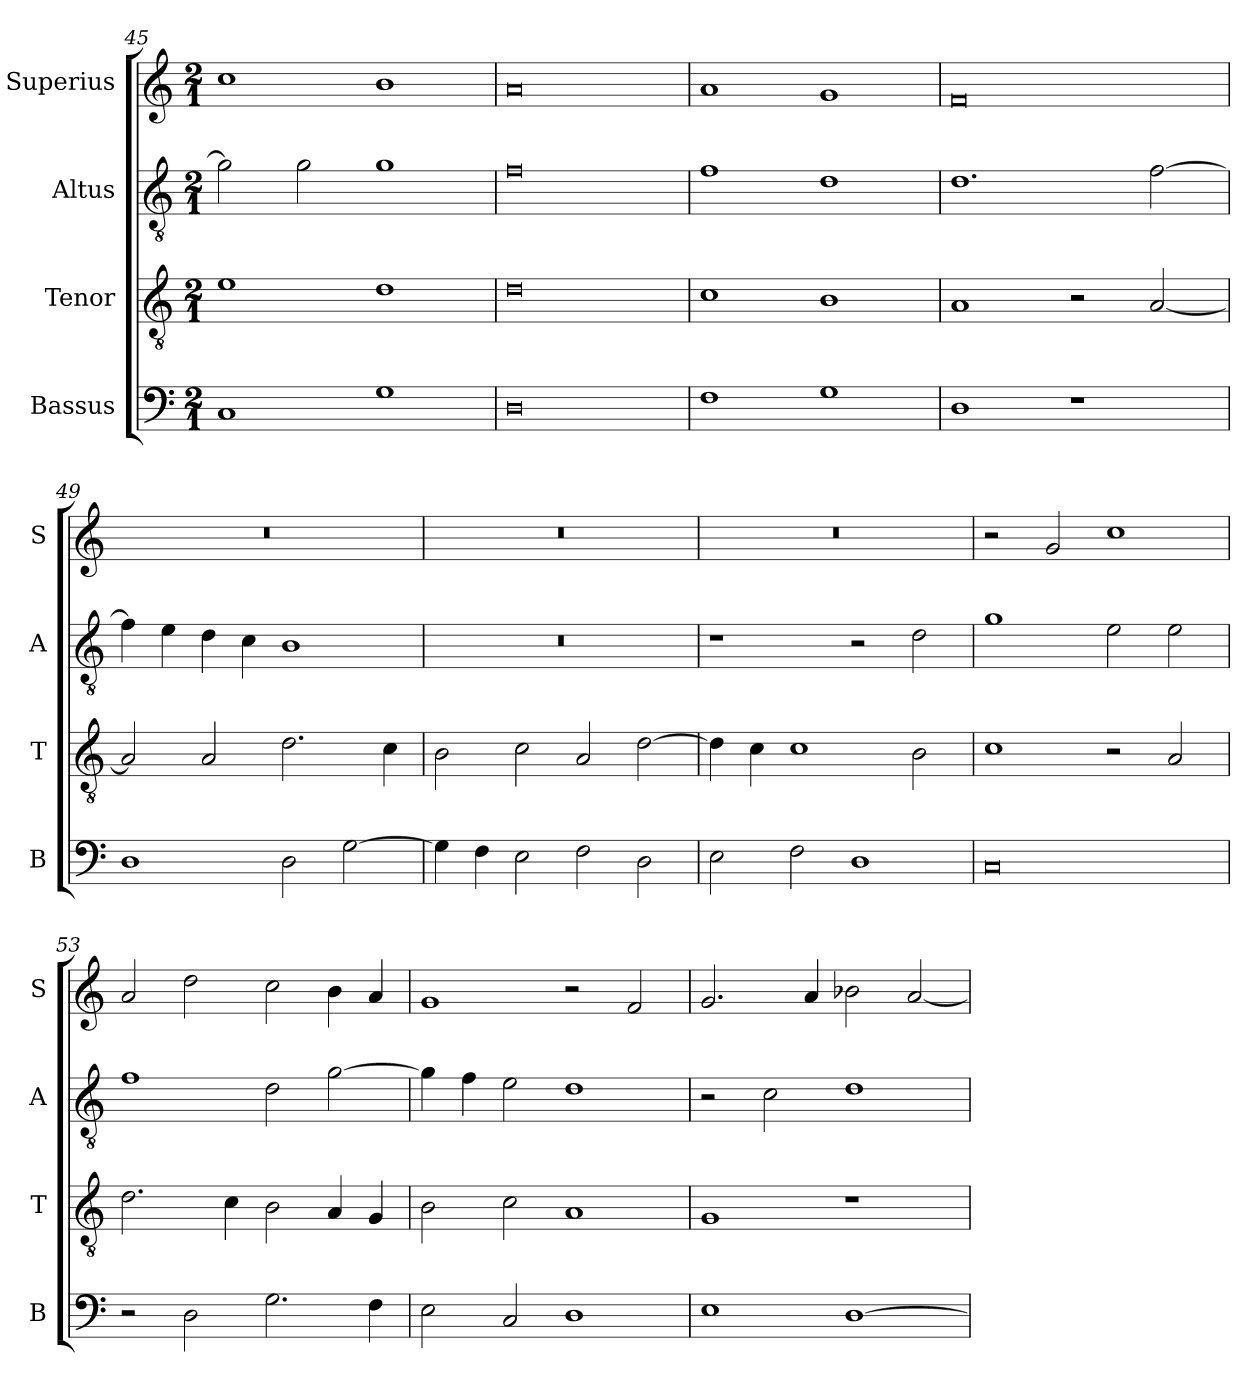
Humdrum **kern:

**kern	**kern	**kern	**kern
*part4	*part3	*part2	*part1
*staff4	*staff3	*staff2	*staff1
*I"Bassus	*I"Tenor	*I"Altus	*I"Superius
*I'B	*I'T	*I'A	*I'S
*clefF4	*clefGv2	*clefGv2	*clefG2
*k[]	*k[]	*k[]	*k[]
*C:	*C:	*C:	*C:
*M2/1	*M2/1	*M2/1	*M2/1
=45	=45	=45	=45
1C	1e	2g]	1cc
.	.	2g	.
1G	1d	1g	1b
=46	=46	=46	=46
0D	0d	0f	0a
=47	=47	=47	=47
1F	1c	1f	1a
1G	1B	1d	1g
=48	=48	=48	=48
1D	1A	1.d	0f
1r	2r	.	.
.	[2A	[2f	.
=49	=49	=49	=49
1D	2A]	4f]	0r
.	.	4e	.
.	2A	4d	.
.	.	4c	.
2D	2.d	1B	.
[2G	.	.	.
.	4c	.	.
=50	=50	=50	=50
4G]	2B	0r	0r
4F	.	.	.
2E	2c	.	.
2F	2A	.	.
2D	[2d	.	.
=51	=51	=51	=51
2E	4d]	1r	0r
.	4c	.	.
2F	1c	.	.
1D	.	2r	.
.	2B	2d	.
=52	=52	=52	=52
0C	1c	1g	2r
.	.	.	2g
.	2r	2e	1cc
.	2A	2e	.
=53	=53	=53	=53
2r	2.d	1f	2a
2D	.	.	2dd
.	4c	.	.
2.G	2B	2d	2cc
.	4A	[2g	4b
4F	4G	.	4a
=54	=54	=54	=54
2E	2B	4g]	1g
.	.	4f	.
2C	2c	2e	.
1D	1A	1d	2r
.	.	.	2f
=55	=55	=55	=55
1E	1G	2r	2.g
.	.	2c	.
.	.	.	4a
[1D	1r	1d	2b-X
.	.	.	[2a
=	=	=	=
*-	*-	*-	*-
